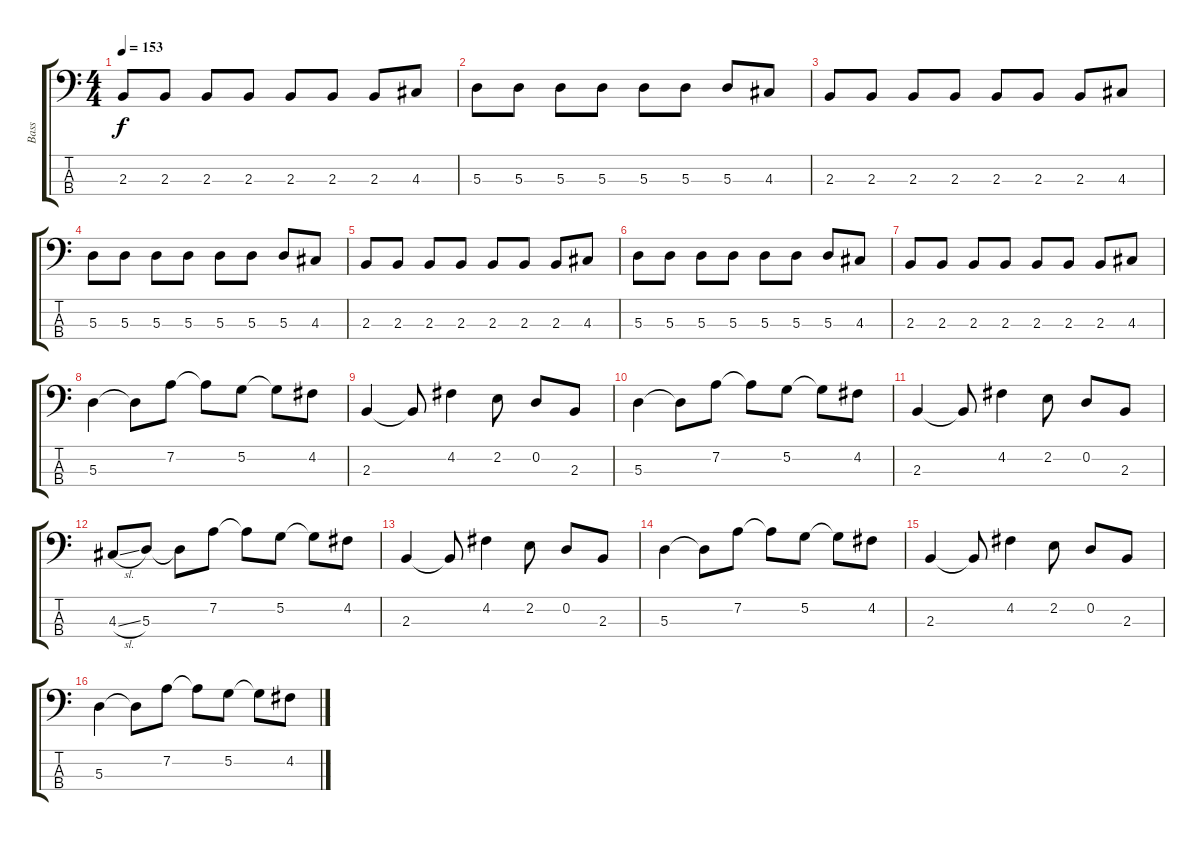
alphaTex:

\track ("Bass" "Bass") {instrument electricbasspick}
\staff {score tabs}
\tuning (G2 D2 A1 E1) {hide}
\ts (4 4)
\tempo 153
\clef f4
\ks c
2.3.8{dy f} 2.3.8 2.3.8 2.3.8 2.3.8 2.3.8 2.3.8 4.3.8 |
5.3.8 5.3.8 5.3.8 5.3.8 5.3.8 5.3.8 5.3.8 4.3.8 |
2.3.8 2.3.8 2.3.8 2.3.8 2.3.8 2.3.8 2.3.8 4.3.8 |
5.3.8 5.3.8 5.3.8 5.3.8 5.3.8 5.3.8 5.3.8 4.3.8 |
2.3.8 2.3.8 2.3.8 2.3.8 2.3.8 2.3.8 2.3.8 4.3.8 |
5.3.8 5.3.8 5.3.8 5.3.8 5.3.8 5.3.8 5.3.8 4.3.8 |
2.3.8 2.3.8 2.3.8 2.3.8 2.3.8 2.3.8 2.3.8 4.3.8 |
5.3.4 5.3{t}.8 7.2.8 7.2{t}.8 5.2.8 5.2{t}.8 4.2.8 |
2.3.4 2.3{t}.8 4.2.4 2.2.8 0.2.8 2.3.8 |
5.3.4 5.3{t}.8 7.2.8 7.2{t}.8 5.2.8 5.2{t}.8 4.2.8 |
2.3.4 2.3{t}.8 4.2.4 2.2.8 0.2.8 2.3.8 |
4.3{sl}.8 5.3.8 5.3{t}.8 7.2.8 7.2{t}.8 5.2.8 5.2{t}.8 4.2.8 |
2.3.4 2.3{t}.8 4.2.4 2.2.8 0.2.8 2.3.8 |
5.3.4 5.3{t}.8 7.2.8 7.2{t}.8 5.2.8 5.2{t}.8 4.2.8 |
2.3.4 2.3{t}.8 4.2.4 2.2.8 0.2.8 2.3.8 |
5.3.4{volume 0} 5.3{t}.8 7.2.8 7.2{t}.8 5.2.8 5.2{t}.8 4.2.8
